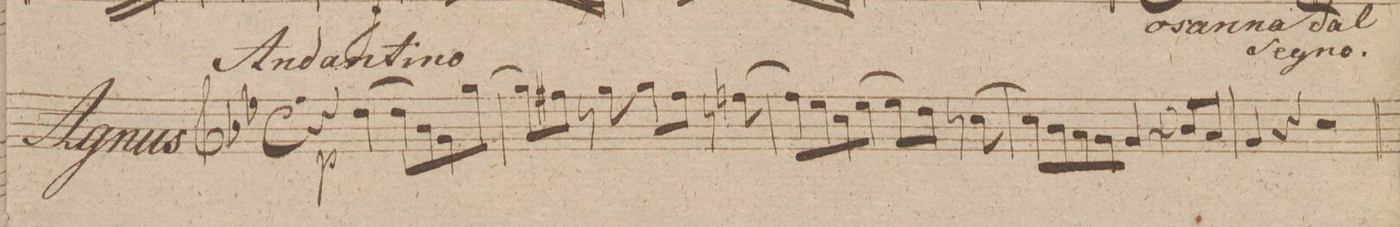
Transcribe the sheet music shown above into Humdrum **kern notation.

**kern	**dynam
*I"Clarinetto 1mo in A	*
*clefG2	*
*k[f#]	*
*met(c)	*
*M4/4	*
4r	.
[4b	p
8bL]	.
8g	.
8e	.
[8eeJ	.
=2	=2
8eeL]	.
8dd#XJ	.
8r	.
8ee	.
8eeL	.
8dd#J	.
8r	.
[8dd	.
=3	=3
8ddL]	.
8cc	.
8a	.
[8ccJ	.
8ccL]	.
8bJ	.
8r	.
[8a	.
=4	=4
8aL\]	.
8g	.
8f#	.
8eJ	.
4e	.
8gL	.
8f#J	.
=5	=5
4e	.
4r	.
2r	.
=6	=6
*-	*-
